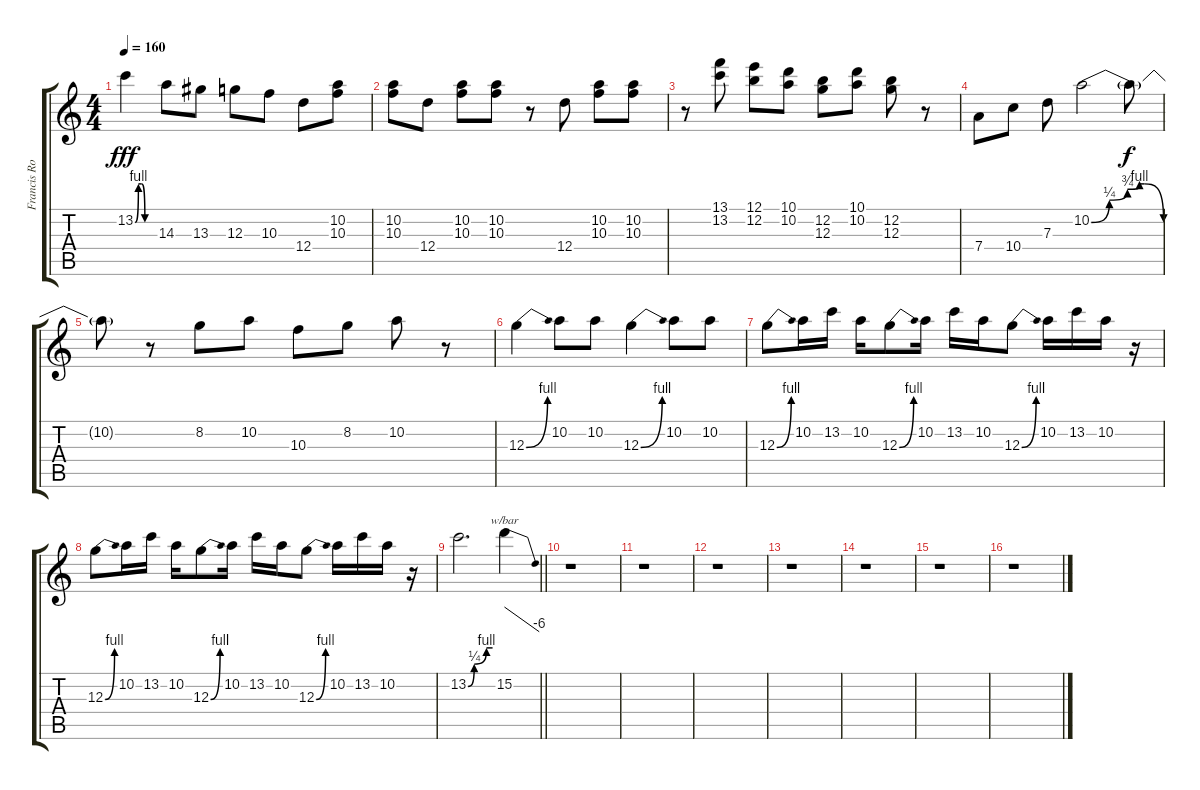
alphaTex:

\track ("Francis Rossi (Lead Guitar)" "Francis Ro") {instrument overdrivenguitar}
\staff {score tabs}
\tuning (E4 B3 G3 D3 A2 E2) {hide}
\ts (4 4)
\tempo 160
\clef g2
\ks c
13.2{be (custom 0 0 10 4 20 4 30 0 60 0)}.4{dy fff} 14.3.8 13.3.8 12.3.8 10.3.8 12.4.8 (10.2 10.3).8 |
(10.2 10.3).8 12.4.8 (10.2 10.3).8 (10.2 10.3).8 r.8 12.4.8 (10.2 10.3).8 (10.2 10.3).8 |
r.8 (13.1 13.2).8 (12.1 12.2).8 (10.1 10.2).8 (12.2 12.3).8 (10.1 10.2).8 (12.2 12.3).8 r.8 |
7.4.8 10.4.8 7.3.8 10.2{be (custom 0 0 15 1 30 3 40 4 44 4 60 0)}.2 10.2{t}.8{dy f} |
10.2{t}.8 r.8 8.2.8 10.2.8 10.3.8 8.2.8 10.2.8 r.8 |
12.3{be (bend 0 0 60 4)}.4 10.2.8 10.2.8 12.3{be (bend 0 0 60 4)}.4 10.2.8 10.2.8 |
12.3{be (bend 0 0 60 4)}.8 10.2.16 13.2.16 10.2.16 12.3{be (bend 0 0 60 4)}.8 10.2.16 13.2.16 10.2.16 12.3{be (bend 0 0 60 4)}.8 10.2.16 13.2.16 10.2.16 r.16 |
12.3{be (bend 0 0 60 4)}.8 10.2.16 13.2.16 10.2.16 12.3{be (bend 0 0 60 4)}.8 10.2.16 13.2.16 10.2.16 12.3{be (bend 0 0 60 4)}.8 10.2.16 13.2.16 10.2.16 r.16 |
\barLineRight lightlight
13.2{be (custom 0 0 15 1 45 4 60 4)}.2{d} 15.2.4{tbe (dive default 0 0 60 -24)} |
r.1 |
r.1 |
r.1 |
r.1 |
r.1 |
r.1 |
r.1
